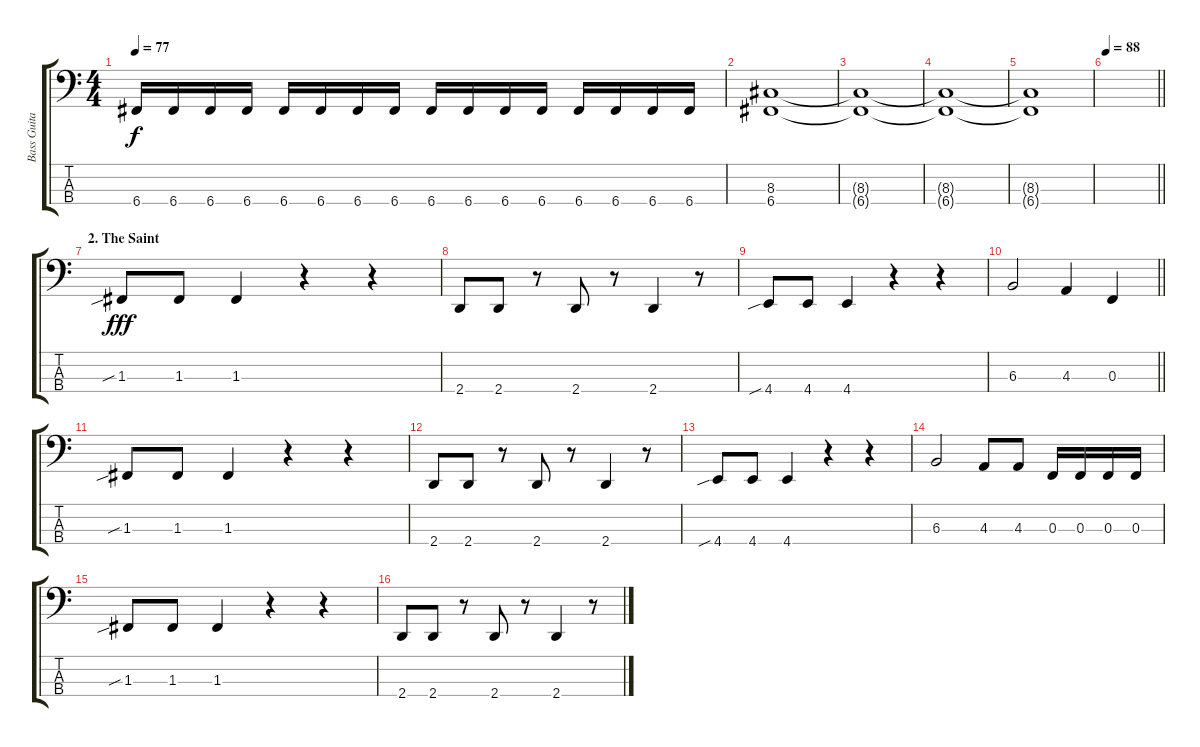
\track ("Bass Guitar" "Bass Guita") {instrument electricbassfinger}
\staff {score tabs}
\tuning (Eb2 Bb1 F1 C1) {hide}
\ts (4 4)
\tempo 77
\clef f4
\ks c
6.4.16{dy f} 6.4.16 6.4.16 6.4.16 6.4.16 6.4.16 6.4.16 6.4.16 6.4.16 6.4.16 6.4.16 6.4.16 6.4.16 6.4.16 6.4.16 6.4.16 |
(8.3 6.4).1 |
(8.3{t} 6.4{t}).1 |
(8.3{t} 6.4{t}).1 |
(8.3{t} 6.4{t}).1 |
\tempo 88
\barLineRight lightlight
|
\section ("" "2. The Saint")
1.3{sib}.8{dy fff} 1.3.8 1.3.4 r.4 r.4 |
2.4.8 2.4.8 r.8 2.4.8 r.8 2.4.4 r.8 |
4.4{sib}.8 4.4.8 4.4.4 r.4 r.4 |
\barLineRight lightlight
6.3.2 4.3.4 0.3.4 |
1.3{sib}.8 1.3.8 1.3.4 r.4 r.4 |
2.4.8 2.4.8 r.8 2.4.8 r.8 2.4.4 r.8 |
4.4{sib}.8 4.4.8 4.4.4 r.4 r.4 |
6.3.2 4.3.8 4.3.8 0.3.16 0.3.16 0.3.16 0.3.16 |
1.3{sib}.8 1.3.8 1.3.4 r.4 r.4 |
2.4.8 2.4.8 r.8 2.4.8 r.8 2.4.4 r.8
